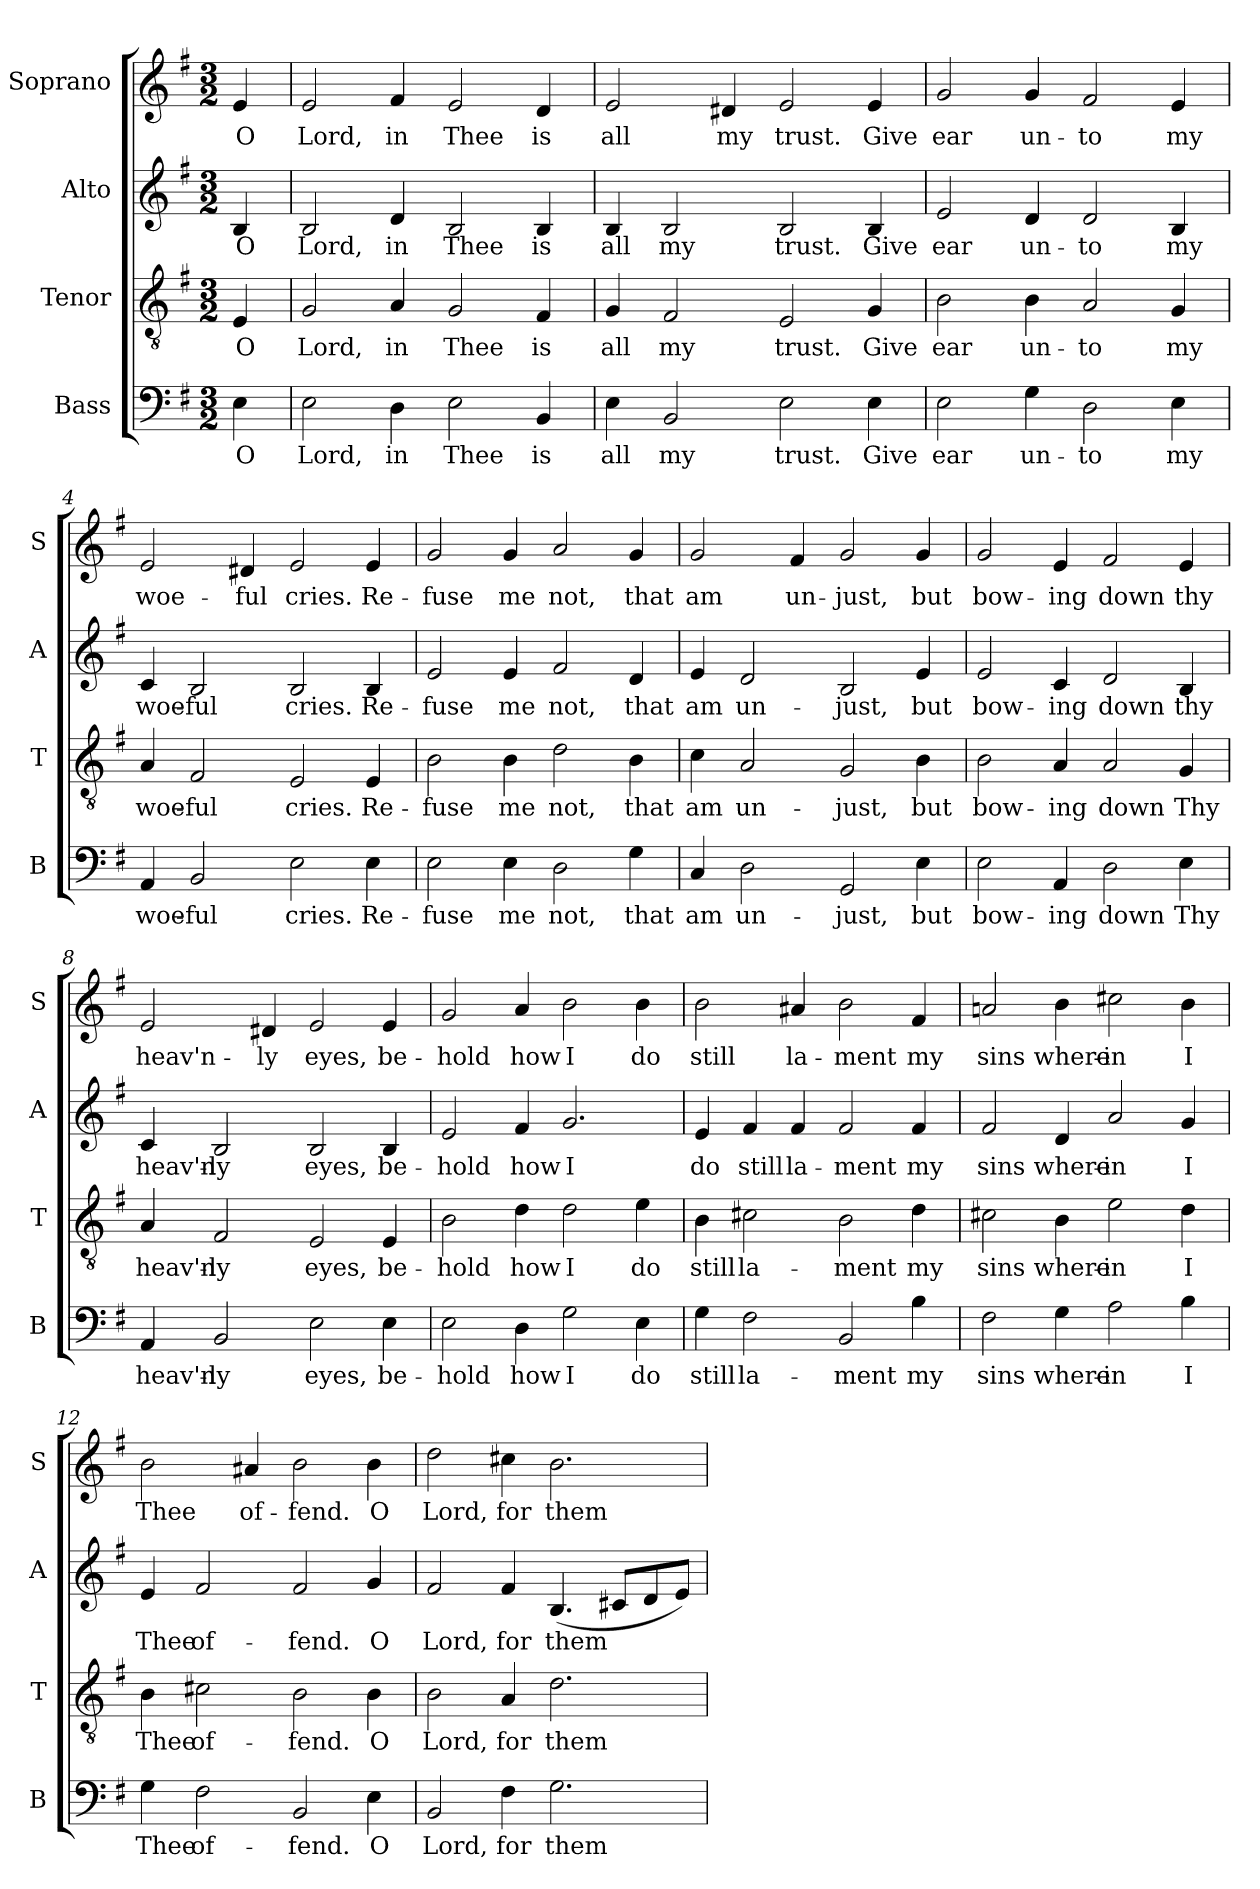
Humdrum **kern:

**kern	**text	**kern	**text	**kern	**text	**kern	**text
*part4	*part4	*part3	*part3	*part2	*part2	*part1	*part1
*staff4	*staff4	*staff3	*staff3	*staff2	*staff2	*staff1	*staff1
*I"Bass	*	*I"Tenor	*	*I"Alto	*	*I"Soprano	*
*I'B	*	*I'T	*	*I'A	*	*I'S	*
*clefF4	*	*clefGv2	*	*clefG2	*	*clefG2	*
*k[f#]	*	*k[f#]	*	*k[f#]	*	*k[f#]	*
*e:	*	*e:	*	*e:	*	*e:	*
*M3/2	*	*M3/2	*	*M3/2	*	*M3/2	*
=	=	=	=	=	=	=	=
4E\	O	4E/	O	4B/	O	4e/	O
=1	=1	=1	=1	=1	=1	=1	=1
2E\	Lord,	2G/	Lord,	2B/	Lord,	2e/	Lord,
4D\	in	4A/	in	4d/	in	4f#/	in
2E\	Thee	2G/	Thee	2B/	Thee	2e/	Thee
4BB/	is	4F#/	is	4B/	is	4d/	is
=2	=2	=2	=2	=2	=2	=2	=2
4E\	all	4G/	all	4B/	all	2e/	all
2BB/	my	2F#/	my	2B/	my	.	.
.	.	.	.	.	.	4d#X/	my
2E\	trust.	2E/	trust.	2B/	trust.	2e/	trust.
4E\	Give	4G/	Give	4B/	Give	4e/	Give
=3	=3	=3	=3	=3	=3	=3	=3
2E\	ear	2B\	ear	2e/	ear	2g/	ear
4G\	un-	4B\	un-	4d/	un-	4g/	un-
2D\	-to	2A/	-to	2d/	-to	2f#/	-to
4E\	my	4G/	my	4B/	my	4e/	my
!!LO:LB:g=z
=4	=4	=4	=4	=4	=4	=4	=4
4AA/	woe-	4A/	woe-	4c/	woe-	2e/	woe-
2BB/	-ful	2F#/	-ful	2B/	-ful	.	.
.	.	.	.	.	.	4d#X/	-ful
2E\	cries.	2E/	cries.	2B/	cries.	2e/	cries.
4E\	Re-	4E/	Re-	4B/	Re-	4e/	Re-
=5	=5	=5	=5	=5	=5	=5	=5
2E\	-fuse	2B\	-fuse	2e/	-fuse	2g/	-fuse
4E\	me	4B\	me	4e/	me	4g/	me
2D\	not,	2d\	not,	2f#/	not,	2a/	not,
4G\	that	4B\	that	4d/	that	4g/	that
=6	=6	=6	=6	=6	=6	=6	=6
4C/	am	4c\	am	4e/	am	2g/	am
2D\	un-	2A/	un-	2d/	un-	.	.
.	.	.	.	.	.	4f#/	un-
2GG/	-just,	2G/	-just,	2B/	-just,	2g/	-just,
4E\	but	4B\	but	4e/	but	4g/	but
=7	=7	=7	=7	=7	=7	=7	=7
2E\	bow-	2B\	bow-	2e/	bow-	2g/	bow-
4AA/	-ing	4A/	-ing	4c/	-ing	4e/	-ing
2D\	down	2A/	down	2d/	down	2f#/	down
4E\	Thy	4G/	Thy	4B/	thy	4e/	thy
!!LO:PB:g=z
=8	=8	=8	=8	=8	=8	=8	=8
4AA/	heav'n-	4A/	heav'n-	4c/	heav'n-	2e/	heav'n-
2BB/	-ly	2F#/	-ly	2B/	-ly	.	.
.	.	.	.	.	.	4d#X/	-ly
2E\	eyes,	2E/	eyes,	2B/	eyes,	2e/	eyes,
4E\	be-	4E/	be-	4B/	be-	4e/	be-
=9	=9	=9	=9	=9	=9	=9	=9
2E\	-hold	2B\	-hold	2e/	-hold	2g/	-hold
4D\	how	4d\	how	4f#/	how	4a/	how
2G\	I	2d\	I	2.g/	I	2b\	I
4E\	do	4e\	do	.	.	4b\	do
=10	=10	=10	=10	=10	=10	=10	=10
4G\	still	4B\	still	4e/	do	2b\	still
2F#\	la-	2c#X\	la-	4f#/	still	.	.
.	.	.	.	4f#/	la-	4a#X/	la-
2BB/	-ment	2B\	-ment	2f#/	-ment	2b\	-ment
4B\	my	4d\	my	4f#/	my	4f#/	my
=11	=11	=11	=11	=11	=11	=11	=11
2F#\	sins	2c#X\	sins	2f#/	sins	2an/	sins
4G\	where-	4B\	where-	4d/	where-	4b\	where-
2A\	-in	2e\	-in	2a/	-in	2cc#X\	-in
4B\	I	4d\	I	4g/	I	4b\	I
!!LO:LB:g=z
=12	=12	=12	=12	=12	=12	=12	=12
4G\	Thee	4B\	Thee	4e/	Thee	2b\	Thee
2F#\	of-	2c#X\	of-	2f#/	of-	.	.
.	.	.	.	.	.	4a#X/	of-
2BB/	-fend.	2B\	-fend.	2f#/	-fend.	2b\	-fend.
4E\	O	4B\	O	4g/	O	4b\	O
=13	=13	=13	=13	=13	=13	=13	=13
2BB/	Lord,	2B\	Lord,	2f#/	Lord,	2dd\	Lord,
4F#\	for	4A/	for	4f#/	for	4cc#X\	for
2.G\	them	2.d\	them	(4.B/	them	2.b\	them
.	.	.	.	8c#X/L	.	.	.
.	.	.	.	8d/	.	.	.
.	.	.	.	8e/J)	.	.	.
=	=	=	=	=	=	=	=
*-	*-	*-	*-	*-	*-	*-	*-
